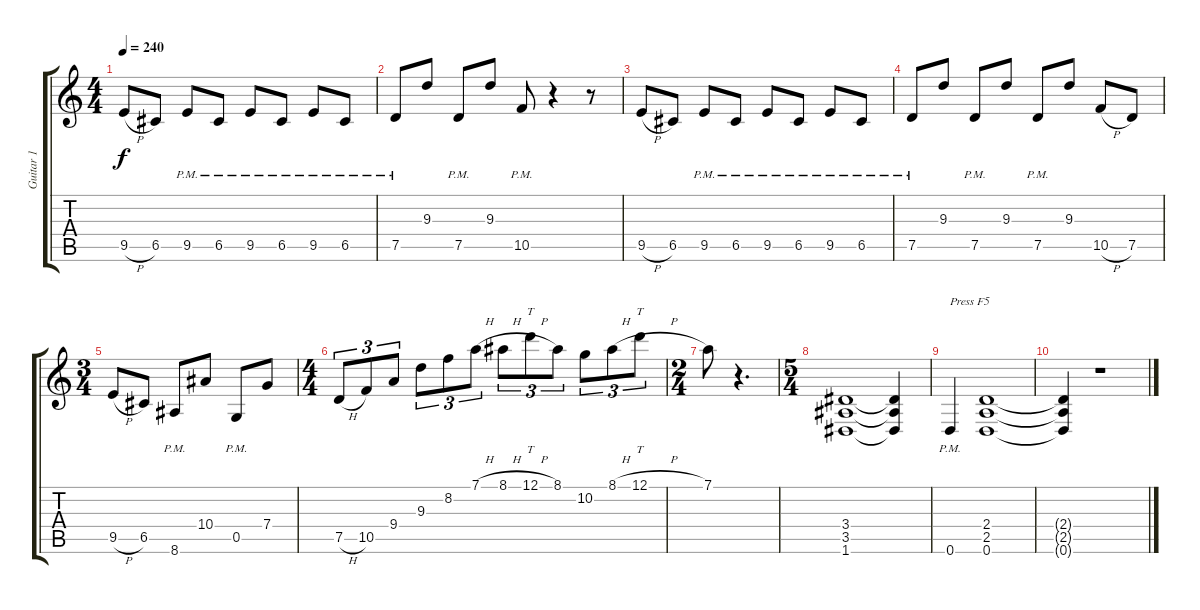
\track ("Guitar 1" "Guitar 1") {instrument distortionguitar}
\staff {score tabs}
\tuning (D4 A3 F3 C3 G2 D2) {hide}
\ts (4 4)
\tempo 240
\clef g2
\ks c
9.5{h}.8{dy f} 6.5.8 9.5{pm}.8 6.5{pm}.8 9.5{pm}.8 6.5{pm}.8 9.5{pm}.8 6.5{pm}.8 |
7.5{pm}.8 9.3.8 7.5{pm}.8 9.3.8 10.5{pm}.8 r.4 r.8 |
9.5{h}.8 6.5.8 9.5{pm}.8 6.5{pm}.8 9.5{pm}.8 6.5{pm}.8 9.5{pm}.8 6.5{pm}.8 |
7.5{pm}.8 9.3.8 7.5{pm}.8 9.3.8 7.5{pm}.8 9.3.8 10.5{h}.8 7.5.8 |
\ts (3 4)
9.5{h}.8 6.5.8 8.6{pm}.8 10.4.8 0.5{pm}.8 7.4.8 |
\ts (4 4)
7.5{h}.8{tu (3 2)} 10.5.8{tu (3 2)} 9.4.8{tu (3 2)} 9.3.8{tu (3 2)} 8.2.8{tu (3 2)} 7.1{h}.8{tu (3 2)} 8.1{h}.8{tu (3 2)} 12.1{h}.8{tt tu (3 2)} 8.1.8{tu (3 2)} 10.2.8{tu (3 2)} 8.1{h}.8{tu (3 2)} 12.1{h}.8{tt tu (3 2)} |
\ts (2 4)
7.1.8 r.4{d} |
\ts (5 4)
(3.4 3.5 1.6).1 (3.4{t} 3.5{t} 1.6{t}).4 |
0.6{pm}.4{txt "Press F5"} (2.4 2.5 0.6).1 |
(2.4{t} 2.5{t} 0.6{t}).4 r.1
